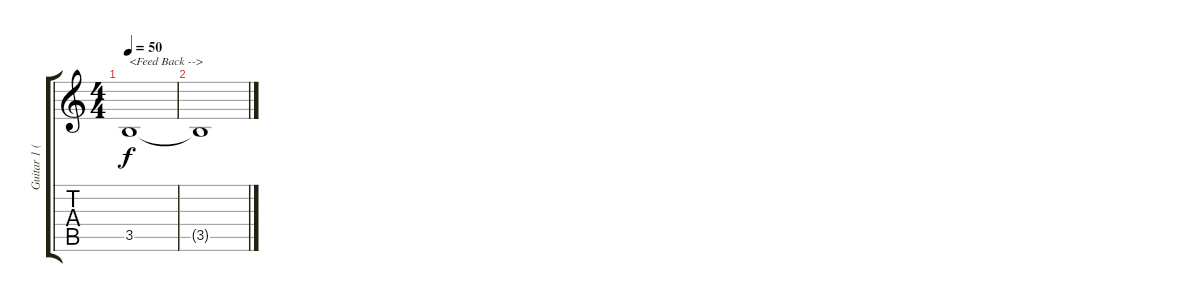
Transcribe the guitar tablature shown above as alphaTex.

\track ("Guitar 1 (Kurt Cobain)" "Guitar 1 (") {instrument electricguitarclean}
\staff {score tabs}
\tuning (Eb4 Bb3 Gb3 Db3 Ab2 Db2) {hide}
\ts (4 4)
\tempo 50
\clef g2
\ks c
3.5{t}.1{txt "<Feed Back -->" dy f} |
3.5{t}.1
